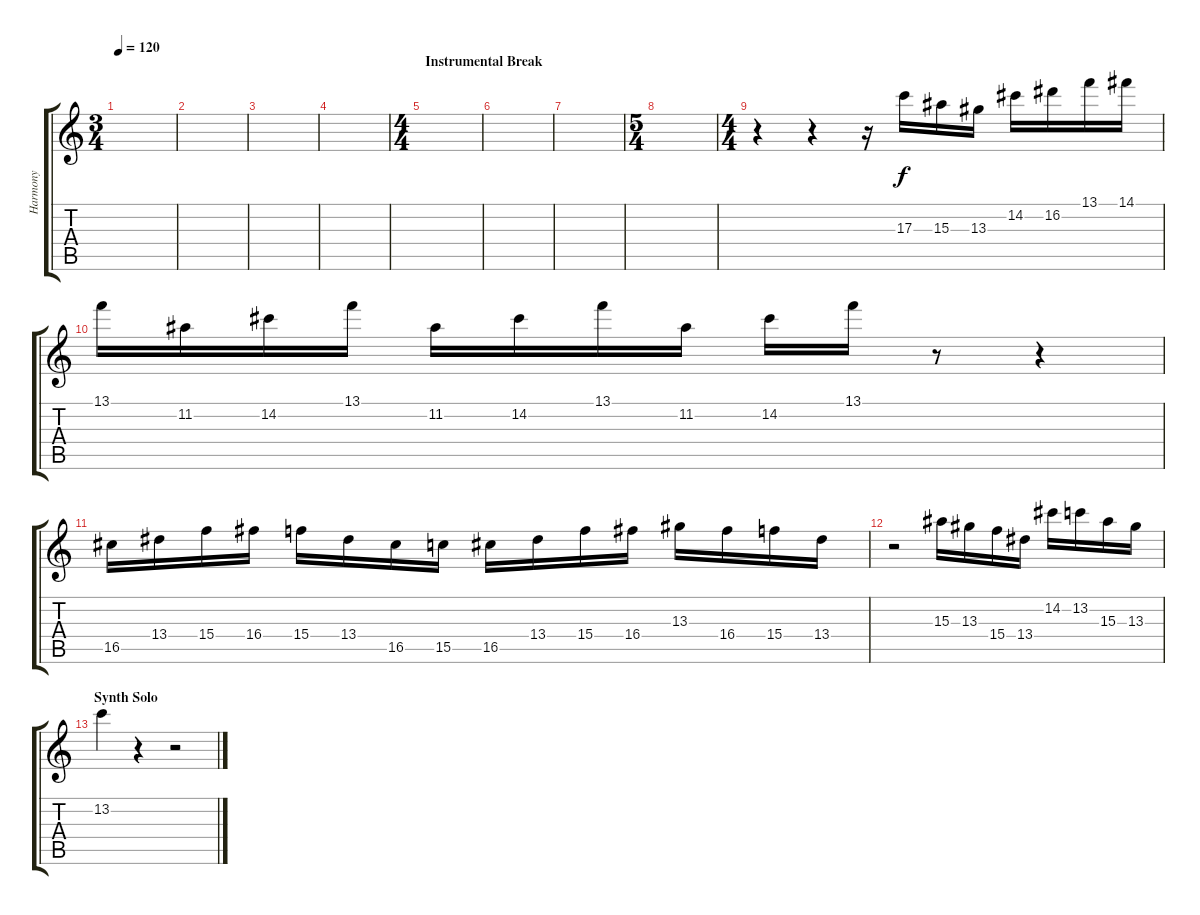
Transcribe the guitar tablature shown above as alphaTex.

\track ("Harmony" "Harmony") {instrument distortionguitar}
\staff {score tabs}
\tuning (E4 B3 G3 D3 A2 E2) {hide}
\ts (3 4)
\tempo 120
\clef g2
\ks c
|
|
|
|
\ts (4 4)
\section ("" "Instrumental Break")
|
|
|
\ts (5 4)
|
\ts (4 4)
r.4 r.4 r.16 17.3.16 15.3.16 13.3.16 14.2.16 16.2.16 13.1.16 14.1.16 |
13.1.16 11.2.16 14.2.16 13.1.16 11.2.16 14.2.16 13.1.16 11.2.16 14.2.16 13.1.16 r.8 r.4 |
16.5.16 13.4.16 15.4.16 16.4.16 15.4.16 13.4.16 16.5.16 15.5.16 16.5.16 13.4.16 15.4.16 16.4.16 13.3.16 16.4.16 15.4.16 13.4.16 |
r.2 15.3.16 13.3.16 15.4.16 13.4.16 14.2.16 13.2.16 15.3.16 13.3.16 |
\section ("" "Synth Solo")
13.2.4 r.4 r.2
